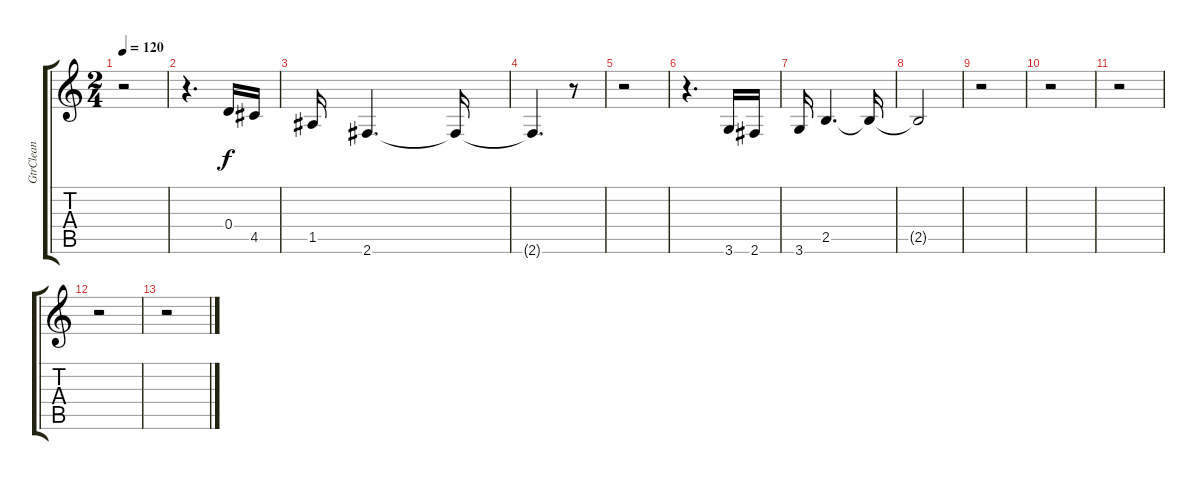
\track ("GtrClean" "GtrClean") {instrument electricguitarclean}
\staff {score tabs}
\tuning (E4 B3 G3 D3 A2 E2) {hide}
\ts (2 4)
\tempo 120
\clef g2
\ks c
r.2{dy f} |
r.4{d} 0.4.16 4.5.16 |
1.5.16 2.6.4{d} 2.6{t}.16 |
2.6{t}.4{d} r.8 |
r.2 |
r.4{d} 3.6.16 2.6.16 |
3.6.16 2.5.4{d} 2.5{t}.16 |
2.5{t}.2 |
r.2 |
r.2 |
r.2 |
r.2 |
r.2
